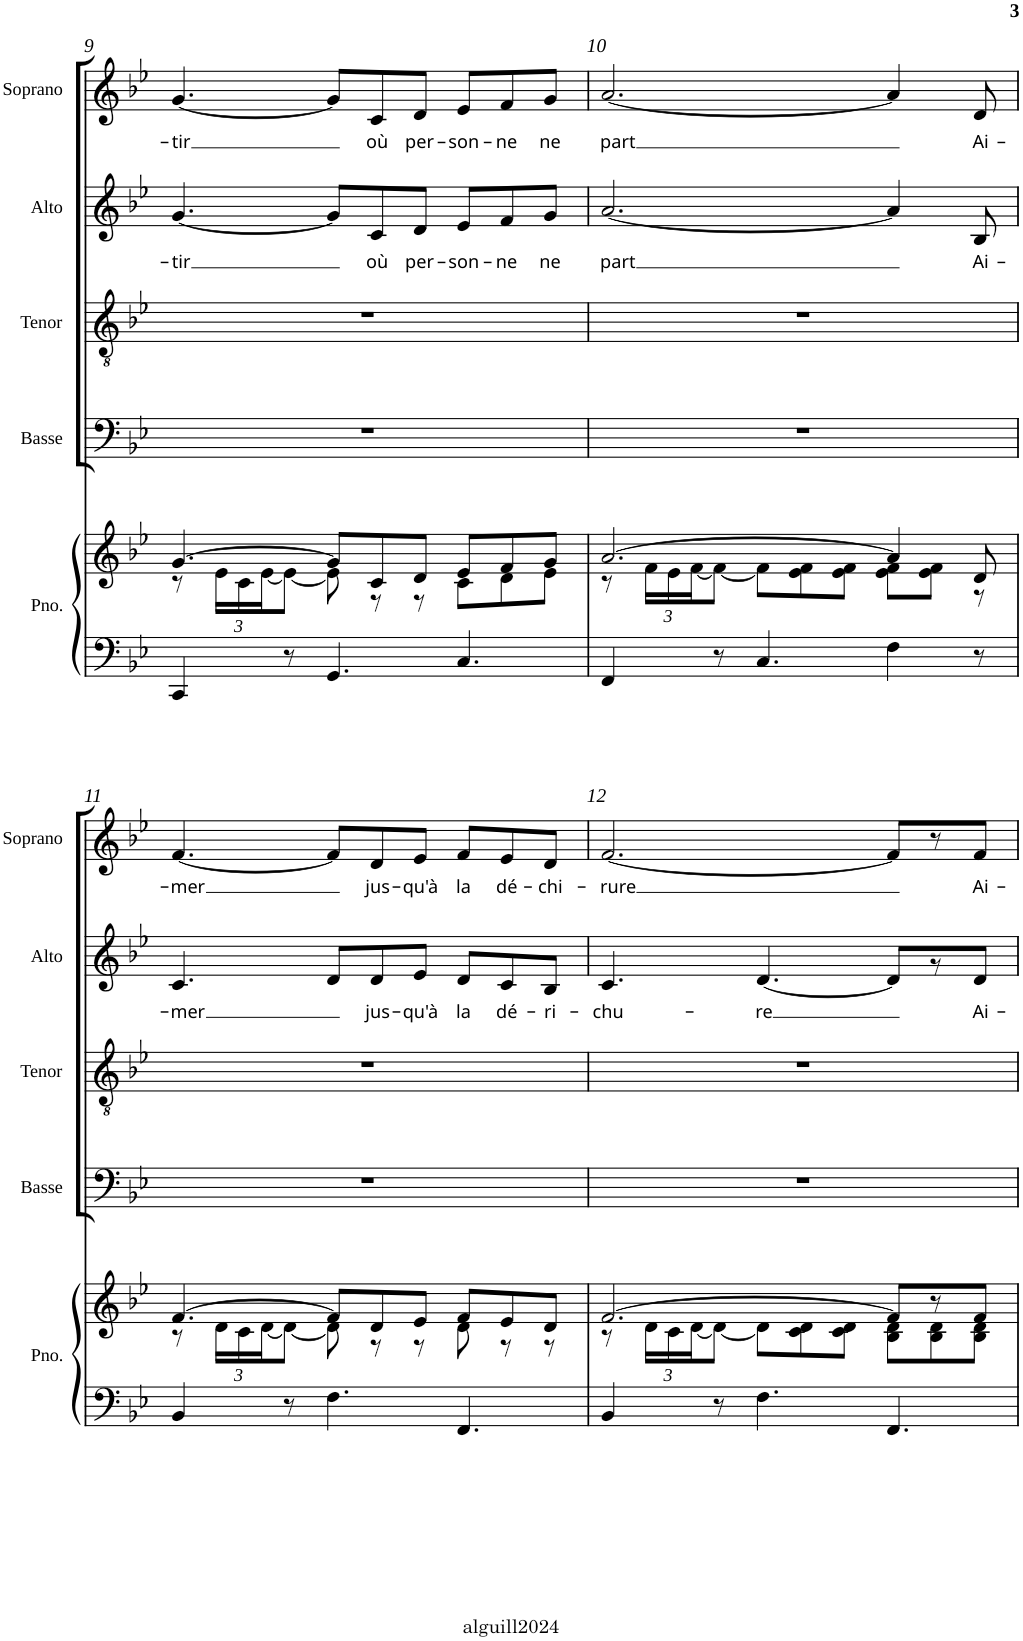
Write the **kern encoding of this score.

**kern	**kern	**kern	**kern	**kern	**text	**kern	**text
*part5	*part5	*part4	*part3	*part2	*part2	*part1	*part1
*staff6	*staff5	*staff4	*staff3	*staff2	*staff2	*staff1	*staff1
*I"Piano	*	*I"Basse	*I"Tenor	*I"Alto	*	*I"Soprano	*
*I'Pno.	*	*I'Basse	*I'Tenor	*I'Alto	*	*I'Soprano	*
!!LO:PB:g=z
*clefF4	*clefG2	*clefF4	*clefGv2	*clefG2	*	*clefG2	*
*k[b-e-]	*k[b-e-]	*k[b-e-]	*k[b-e-]	*k[b-e-]	*	*k[b-e-]	*
*B-:	*B-:	*B-:	*B-:	*B-:	*	*B-:	*
*M9/8	*M9/8	*M9/8	*M9/8	*M9/8	*	*M9/8	*
=9	=9	=9	=9	=9	=9	=9	=9
*	*^	*	*	*	*	*	*
!	!	!	!	!	!	!LO:LY:b	!	!LO:LY:b
4CC/	[>4.g/	8r	8%9r	8%9r	[4.g/	-tir	[4.g/	-tir
*	*	*Xbrackettup	*	*	*	*	*	*
.	.	24e-\LL	.	.	.	.	.	.
.	.	24c\	.	.	.	.	.	.
.	.	[<24e-\J	.	.	.	.	.	.
8r	.	8e-\J_	.	.	.	.	.	.
4.GG/	8g/L]	8e-\]	.	.	8g/L]	.	8g/L]	.
!	!	!	!	!	!	!LO:LY:b	!	!LO:LY:b
.	8c/	8r	.	.	8c/	où	8c/	où
!	!	!	!	!	!	!LO:LY:b	!	!LO:LY:b
.	8d/J	8r	.	.	8d/J	per-	8d/J	per-
!	!	!	!	!	!	!LO:LY:b	!	!LO:LY:b
4.C/	8e-/L	8c\L	.	.	8e-/L	-son-	8e-/L	-son-
!	!	!	!	!	!	!LO:LY:b	!	!LO:LY:b
.	8f/	8d\	.	.	8f/	-ne	8f/	-ne
!	!	!	!	!	!	!LO:LY:b	!	!LO:LY:b
.	8g/J	8e-\J	.	.	8g/J	ne	8g/J	ne
=10	=10	=10	=10	=10	=10	=10	=10	=10
!	!	!	!	!	!	!LO:LY:b	!	!LO:LY:b
4FF/	[>2.a/	8r	8%9r	8%9r	[2.a/	part	[2.a/	part
.	.	24f\LL	.	.	.	.	.	.
.	.	24e-\	.	.	.	.	.	.
.	.	[<24f\J	.	.	.	.	.	.
8r	.	8f\J_	.	.	.	.	.	.
4.C/	.	8f\L]	.	.	.	.	.	.
.	.	8e-\ 8f\	.	.	.	.	.	.
.	.	8e-\ 8f\J	.	.	.	.	.	.
4F\	4a/]	8e-\ 8f\L	.	.	4a/]	.	4a/]	.
.	.	8e-\ 8f\J	.	.	.	.	.	.
!	!	!	!	!	!	!LO:LY:b	!	!LO:LY:b
8r	8d/	8r	.	.	8B-/	Ai-	8d/	Ai-
!!LO:LB:g=z
=11	=11	=11	=11	=11	=11	=11	=11	=11
!	!	!	!	!	!	!LO:LY:b	!	!LO:LY:b
4BB-/	[>4.f/	8r	8%9r	8%9r	4.c/	-mer	[4.f/	-mer
.	.	24d\LL	.	.	.	.	.	.
.	.	24c\	.	.	.	.	.	.
.	.	[<24d\J	.	.	.	.	.	.
8r	.	8d\J_	.	.	.	.	.	.
4.F\	8f/L]	8d\]	.	.	8d/L	.	8f/L]	.
!	!	!	!	!	!	!LO:LY:b	!	!LO:LY:b
.	8d/	8r	.	.	8d/	jus-	8d/	jus-
!	!	!	!	!	!	!LO:LY:b	!	!LO:LY:b
.	8e-/J	8r	.	.	8e-/J	-qu'à	8e-/J	-qu'à
!	!	!	!	!	!	!LO:LY:b	!	!LO:LY:b
4.FF/	8f/L	8d\	.	.	8d/L	la	8f/L	la
!	!	!	!	!	!	!LO:LY:b	!	!LO:LY:b
.	8e-/	8r	.	.	8c/	dé-	8e-/	dé-
!	!	!	!	!	!	!LO:LY:b	!	!LO:LY:b
.	8d/J	8r	.	.	8B-/J	-ri-	8d/J	-chi-
=12	=12	=12	=12	=12	=12	=12	=12	=12
!	!	!	!	!	!	!LO:LY:b	!	!LO:LY:b
4BB-/	[>2.f/	8r	8%9r	8%9r	4.c/	-chu-	[2.f/	-rure
.	.	24d\LL	.	.	.	.	.	.
.	.	24c\	.	.	.	.	.	.
.	.	[<24d\J	.	.	.	.	.	.
8r	.	8d\J_	.	.	.	.	.	.
!	!	!	!	!	!	!LO:LY:b	!	!
4.F\	.	8d\L]	.	.	[4.d/	-re	.	.
.	.	8c\ 8d\	.	.	.	.	.	.
.	.	8c\ 8d\J	.	.	.	.	.	.
4.FF/	8f/L]	8B-\ 8d\L	.	.	8d/L]	.	8f/L]	.
.	8r	8B-\ 8d\	.	.	8r	.	8r	.
!	!	!	!	!	!	!LO:LY:b	!	!LO:LY:b
.	8f/J	8B-\ 8d\J	.	.	8d/J	Ai-	8f/J	Ai-
*	*v	*v	*	*	*	*	*	*
=	=	=	=	=	=	=	=
*-	*-	*-	*-	*-	*-	*-	*-
